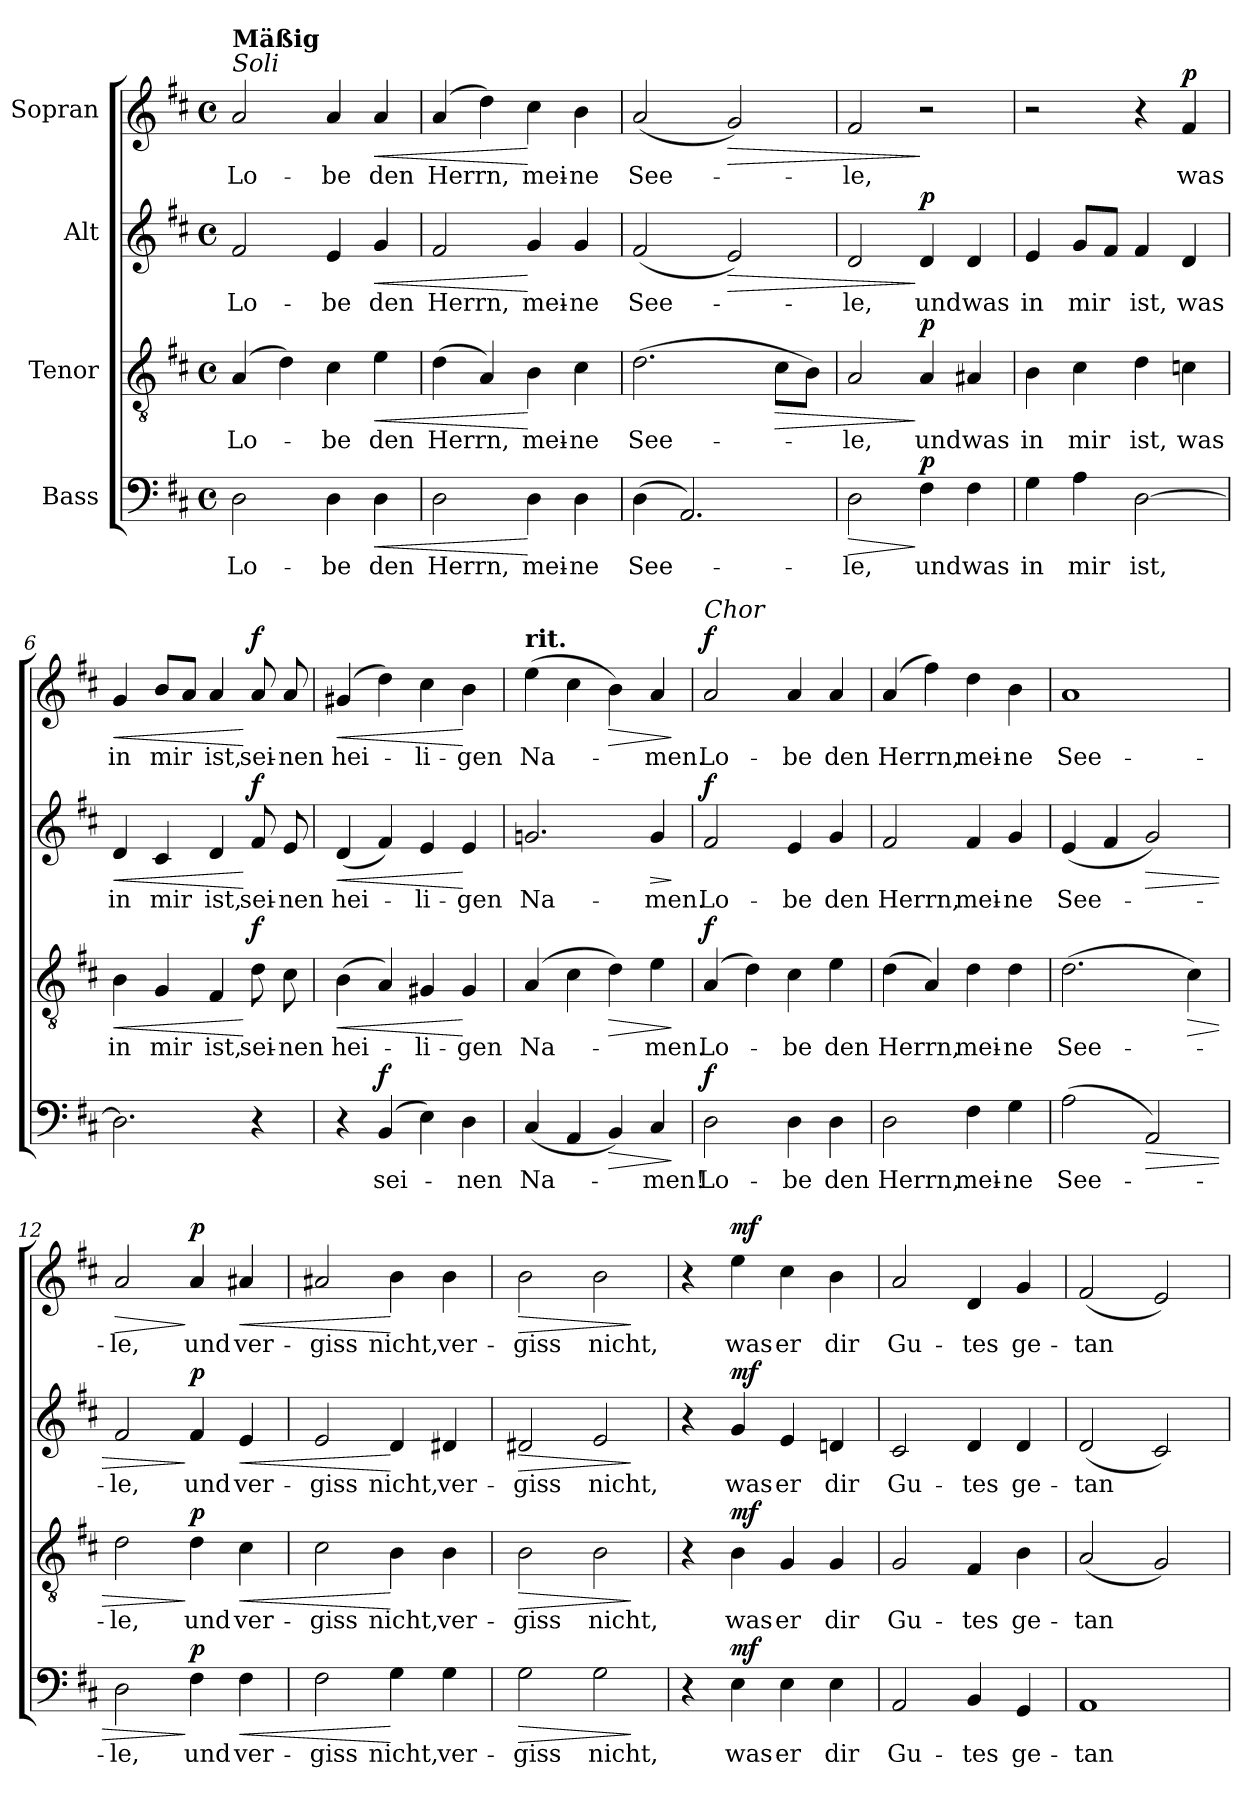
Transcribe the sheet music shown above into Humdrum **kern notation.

**kern	**text	**dynam	**kern	**text	**dynam	**kern	**text	**dynam	**kern	**text	**dynam
*part4	*part4	*part4	*part3	*part3	*part3	*part2	*part2	*part2	*part1	*part1	*part1
*staff4	*staff4	*staff4	*staff3	*staff3	*staff3	*staff2	*staff2	*staff2	*staff1	*staff1	*staff1
*I"Bass	*	*	*I"Tenor	*	*	*I"Alt	*	*	*I"Sopran	*	*
*clefF4	*	*	*clefGv2	*	*	*clefG2	*	*	*clefG2	*	*
*k[f#c#]	*	*	*k[f#c#]	*	*	*k[f#c#]	*	*	*k[f#c#]	*	*
*M4/4	*	*	*M4/4	*	*	*M4/4	*	*	*M4/4	*	*
*met(c)	*	*	*met(c)	*	*	*met(c)	*	*	*met(c)	*	*
=1	=1	=1	=1	=1	=1	=1	=1	=1	=1	=1	=1
!	!	!	!	!	!	!	!	!	!LO:TX:a:i:t=Soli	!	!
!	!	!	!	!	!	!	!	!	!LO:TX:a:B:t=Mäßig	!	!
2D\	Lo-	.	(4A/	Lo-	.	2f#/	Lo-	.	2a/	Lo-	.
.	.	.	4d\)	.	.	.	.	.	.	.	.
4D\	-be	.	4c#\	-be	.	4e/	-be	.	4a/	-be	.
!	!	!LO:HP:b	!	!	!LO:HP:b	!	!	!LO:HP:b	!	!	!LO:HP:b
4D\	den	<	4e\	den	<	4g/	den	<	4a/	den	<
=2	=2	=2	=2	=2	=2	=2	=2	=2	=2	=2	=2
2D\	Herrn,	.	(4d\	Herrn,	.	2f#/	Herrn,	.	(4a/	Herrn,	.
.	.	.	4A/)	.	.	.	.	.	4dd\)	.	.
4D\	mei-	[	4B\	mei-	[	4g/	mei-	[	4cc#\	mei-	[
4D\	-ne	.	4c#\	-ne	.	4g/	-ne	.	4b\	-ne	.
=3	=3	=3	=3	=3	=3	=3	=3	=3	=3	=3	=3
(4D\	See-	.	(2.d\	See-	.	(2f#/	See-	.	(2a/	See-	.
2.AA/)	.	.	.	.	.	.	.	.	.	.	.
!	!	!	!	!	!	!	!	!LO:HP:b	!	!	!LO:HP:b
.	.	.	.	.	.	2e/)	.	>	2g/)	.	>
!	!	!	!	!	!LO:HP:b	!	!	!	!	!	!
.	.	.	8c#\L	.	>	.	.	.	.	.	.
.	.	.	8B\J)	.	.	.	.	.	.	.	.
=4	=4	=4	=4	=4	=4	=4	=4	=4	=4	=4	=4
!	!	!LO:HP:b	!	!	!	!	!	!	!	!	!
2D\	-le,	>	2A/	-le,	.	2d/	-le,	.	2f#/	-le,	.
!	!	!LO:DY:n=1:a	!	!	!LO:DY:n=1:a	!	!	!LO:DY:n=1:a	!	!	!
4F#\	und	] p	4A/	und	] p	4d/	und	] p	2r	.	]
4F#\	was	.	4A#X/	was	.	4d/	was	.	.	.	.
=5	=5	=5	=5	=5	=5	=5	=5	=5	=5	=5	=5
4G\	in	.	4B\	in	.	4e/	in	.	2r	.	.
4A\	mir	.	4c#\	mir	.	8g/L	mir	.	.	.	.
.	.	.	.	.	.	8f#/J	.	.	.	.	.
[2D\	ist,	.	4d\	ist,	.	4f#/	ist,	.	4r	.	.
!	!	!	!	!	!	!	!	!	!	!	!LO:DY:a
.	.	.	4cn\	was	.	4d/	was	.	4f#/	was	p
!!LO:LB:g=z
=6	=6	=6	=6	=6	=6	=6	=6	=6	=6	=6	=6
!	!	!	!	!	!LO:HP:b	!	!	!LO:HP:b	!	!	!LO:HP:b
2.D\]	.	.	4B\	in	<	4d/	in	<	4g/	in	<
.	.	.	4G/	mir	.	4c#/	mir	.	8b/L	mir	.
.	.	.	.	.	.	.	.	.	8a/J	.	.
.	.	.	4F#/	ist,	.	4d/	ist,	.	4a/	ist,	.
!	!	!	!	!	!LO:DY:n=1:a	!	!	!LO:DY:n=1:a	!	!	!LO:DY:n=1:a
4r	.	.	8d\	sei-	[ f	8f#/	sei-	[ f	8a/	sei-	[ f
.	.	.	8c#\	-nen	.	8e/	nen	.	8a/	-nen	.
=7	=7	=7	=7	=7	=7	=7	=7	=7	=7	=7	=7
!	!	!	!	!	!LO:HP:b	!	!	!LO:HP:b	!	!	!LO:HP:b
4r	.	.	(4B\	hei-	<	(4d/	hei-	<	(4g#X/	hei-	<
!	!	!LO:DY:a	!	!	!	!	!	!	!	!	!
(4BB/	sei-	f	4A/)	.	.	4f#/)	.	.	4dd\)	.	.
4E\)	.	.	4G#X/	-li-	.	4e/	-li-	.	4cc#\	-li-	.
4D\	-nen	.	4G#/	-gen	[	4e/	-gen	[	4b\	-gen	[
=8	=8	=8	=8	=8	=8	=8	=8	=8	=8	=8	=8
!	!	!	!	!	!	!	!	!	!LO:TX:a:B:t=rit.	!	!
(4C#/	Na-	.	(4A/	Na-	.	2.gn/	Na-	.	(4ee\	Na-	.
4AA/	.	.	4c#\	.	.	.	.	.	4cc#\	.	.
!	!	!LO:HP:b	!	!	!LO:HP:b	!	!	!	!	!	!LO:HP:b
4BB/)	.	>	4d\)	.	>	.	.	.	4b\)	.	>
!	!	!	!	!	!	!	!	!LO:HP:b	!	!	!
4C#/	-men!	.	4e\	-men.	.	4g/	-men.	>	4a/	-men.	.
.	.	]	.	.	]	.	.	]	.	.	]
=9	=9	=9	=9	=9	=9	=9	=9	=9	=9	=9	=9
*	*	*	*	*	*	*	*	*	*MM90	*	*
!	!	!	!	!	!	!	!	!	!LO:TX:a:i:t=Chor	!	!
!	!	!LO:DY:a	!	!	!LO:DY:a	!	!	!LO:DY:a	!	!	!LO:DY:a
2D\	Lo-	f	(4A/	Lo-	f	2f#/	Lo-	f	2a/	Lo-	f
.	.	.	4d\)	.	.	.	.	.	.	.	.
4D\	-be	.	4c#\	-be	.	4e/	-be	.	4a/	-be	.
4D\	den	.	4e\	den	.	4g/	den	.	4a/	den	.
=10	=10	=10	=10	=10	=10	=10	=10	=10	=10	=10	=10
2D\	Herrn,	.	(4d\	Herrn,	.	2f#/	Herrn,	.	(4a/	Herrn,	.
.	.	.	4A/)	.	.	.	.	.	4ff#\)	.	.
4F#\	mei-	.	4d\	mei-	.	4f#/	mei-	.	4dd\	mei-	.
4G\	-ne	.	4d\	-ne	.	4g/	-ne	.	4b\	-ne	.
!!LO:LB:g=z
=11	=11	=11	=11	=11	=11	=11	=11	=11	=11	=11	=11
(2A\	See-	.	(2.d\	See-	.	(4e/	See-	.	1a	See-	.
.	.	.	.	.	.	4f#/	.	.	.	.	.
!	!	!LO:HP:b	!	!	!	!	!	!LO:HP:b	!	!	!
2AA/)	.	>	.	.	.	2g/)	.	>	.	.	.
!	!	!	!	!	!LO:HP:b	!	!	!	!	!	!
.	.	.	4c#\)	.	>	.	.	.	.	.	.
=12	=12	=12	=12	=12	=12	=12	=12	=12	=12	=12	=12
!	!	!	!	!	!	!	!	!	!	!	!LO:HP:b
2D\	-le,	.	2d\	-le,	.	2f#/	-le,	.	2a/	-le,	>
!	!	!LO:DY:n=1:a	!	!	!LO:DY:n=1:a	!	!	!LO:DY:n=1:a	!	!	!LO:DY:n=1:a
4F#\	und	] p	4d\	und	] p	4f#/	und	] p	4a/	und	] p
!	!	!LO:HP:b	!	!	!LO:HP:b	!	!	!LO:HP:b	!	!	!LO:HP:b
4F#\	ver-	<	4c#\	ver-	<	4e/	ver-	<	4a#X/	ver-	<
=13	=13	=13	=13	=13	=13	=13	=13	=13	=13	=13	=13
2F#\	-giss	.	2c#\	-giss	.	2e/	-giss	.	2a#X/	-giss	.
4G\	nicht,	[	4B\	nicht,	[	4d/	nicht,	[	4b\	nicht,	[
4G\	ver-	.	4B\	ver-	.	4d#X/	ver-	.	4b\	ver-	.
=14	=14	=14	=14	=14	=14	=14	=14	=14	=14	=14	=14
!	!	!LO:HP:b	!	!	!LO:HP:b	!	!	!LO:HP:b	!	!	!LO:HP:b
2G\	-giss	>	2B\	-giss	>	2d#X/	-giss	>	2b\	-giss	>
2G\	nicht,	.	2B\	nicht,	.	2e/	nicht,	.	2b\	nicht,	.
.	.	]	.	.	]	.	.	]	.	.	]
=15	=15	=15	=15	=15	=15	=15	=15	=15	=15	=15	=15
4r	.	.	4r	.	.	4r	.	.	4r	.	.
!	!	!LO:DY:a	!	!	!LO:DY:a	!	!	!LO:DY:a	!	!	!LO:DY:a
4E\	was	mf	4B\	was	mf	4g/	was	mf	4ee\	was	mf
4E\	er	.	4G/	er	.	4e/	er	.	4cc#\	er	.
4E\	dir	.	4G/	dir	.	4dn/	dir	.	4b\	dir	.
=16	=16	=16	=16	=16	=16	=16	=16	=16	=16	=16	=16
2AA/	Gu-	.	2G/	Gu-	.	2c#/	Gu-	.	2a/	Gu-	.
4BB/	-tes	.	4F#/	-tes	.	4d/	-tes	.	4d/	-tes	.
4GG/	ge-	.	4B\	ge-	.	4d/	ge-	.	4g/	ge-	.
!!LO:PB:g=z
=17	=17	=17	=17	=17	=17	=17	=17	=17	=17	=17	=17
1AA	-tan	.	(2A/	-tan	.	(2d/	-tan	.	(2f#/	-tan	.
.	.	.	2G/)	.	.	2c#/)	.	.	2e/)	.	.
=	=	=	=	=	=	=	=	=	=	=	=
*-	*-	*-	*-	*-	*-	*-	*-	*-	*-	*-	*-
